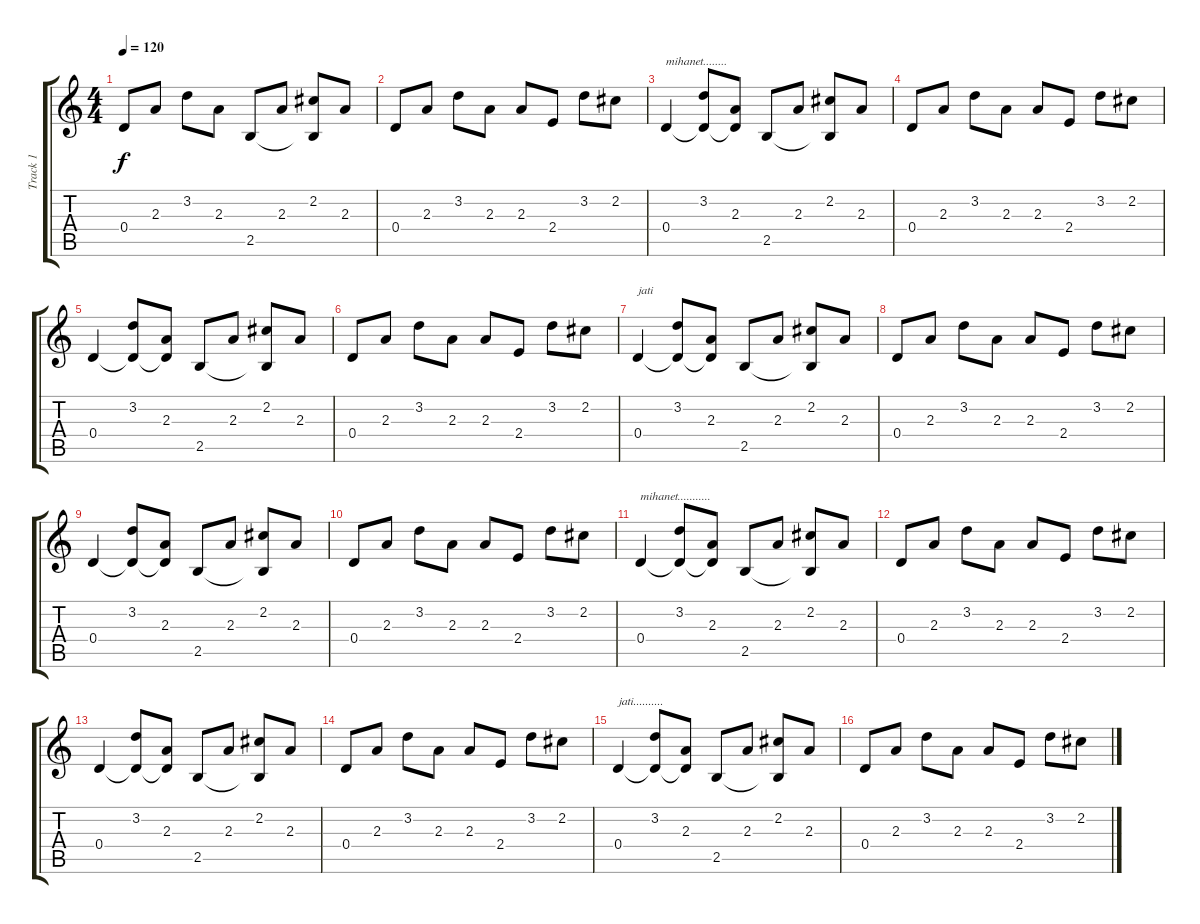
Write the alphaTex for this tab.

\track ("Track 1" "Track 1") {instrument electricguitarjazz}
\staff {score tabs}
\tuning (E4 B3 G3 D3 A2 E2) {hide}
\ts (4 4)
\tempo 120
\clef g2
\ks c
0.4.8{dy f} 2.3.8 3.2.8 2.3.8 2.5.8 2.3.8 (2.2 2.5{t}).8 2.3.8 |
0.4.8 2.3.8 3.2.8 2.3.8 2.3.8 2.4.8 3.2.8 2.2.8 |
0.4.4{txt "mihanet........"} (3.2 0.4{t}).8 (2.3 0.4{t}).8 2.5.8 2.3.8 (2.2 2.5{t}).8 2.3.8 |
0.4.8 2.3.8 3.2.8 2.3.8 2.3.8 2.4.8 3.2.8 2.2.8 |
0.4.4 (3.2 0.4{t}).8 (2.3 0.4{t}).8 2.5.8 2.3.8 (2.2 2.5{t}).8 2.3.8 |
0.4.8 2.3.8 3.2.8 2.3.8 2.3.8 2.4.8 3.2.8 2.2.8 |
0.4.4{txt "jati"} (3.2 0.4{t}).8 (2.3 0.4{t}).8 2.5.8 2.3.8 (2.2 2.5{t}).8 2.3.8 |
0.4.8 2.3.8 3.2.8 2.3.8 2.3.8 2.4.8 3.2.8 2.2.8 |
0.4.4 (3.2 0.4{t}).8 (2.3 0.4{t}).8 2.5.8 2.3.8 (2.2 2.5{t}).8 2.3.8 |
0.4.8 2.3.8 3.2.8 2.3.8 2.3.8 2.4.8 3.2.8 2.2.8 |
0.4.4{txt "mihanet..........."} (3.2 0.4{t}).8 (2.3 0.4{t}).8 2.5.8 2.3.8 (2.2 2.5{t}).8 2.3.8 |
0.4.8 2.3.8 3.2.8 2.3.8 2.3.8 2.4.8 3.2.8 2.2.8 |
0.4.4 (3.2 0.4{t}).8 (2.3 0.4{t}).8 2.5.8 2.3.8 (2.2 2.5{t}).8 2.3.8 |
0.4.8 2.3.8 3.2.8 2.3.8 2.3.8 2.4.8 3.2.8 2.2.8 |
0.4.4{txt "jati.........."} (3.2 0.4{t}).8 (2.3 0.4{t}).8 2.5.8 2.3.8 (2.2 2.5{t}).8 2.3.8 |
0.4.8 2.3.8 3.2.8 2.3.8 2.3.8 2.4.8 3.2.8 2.2.8
